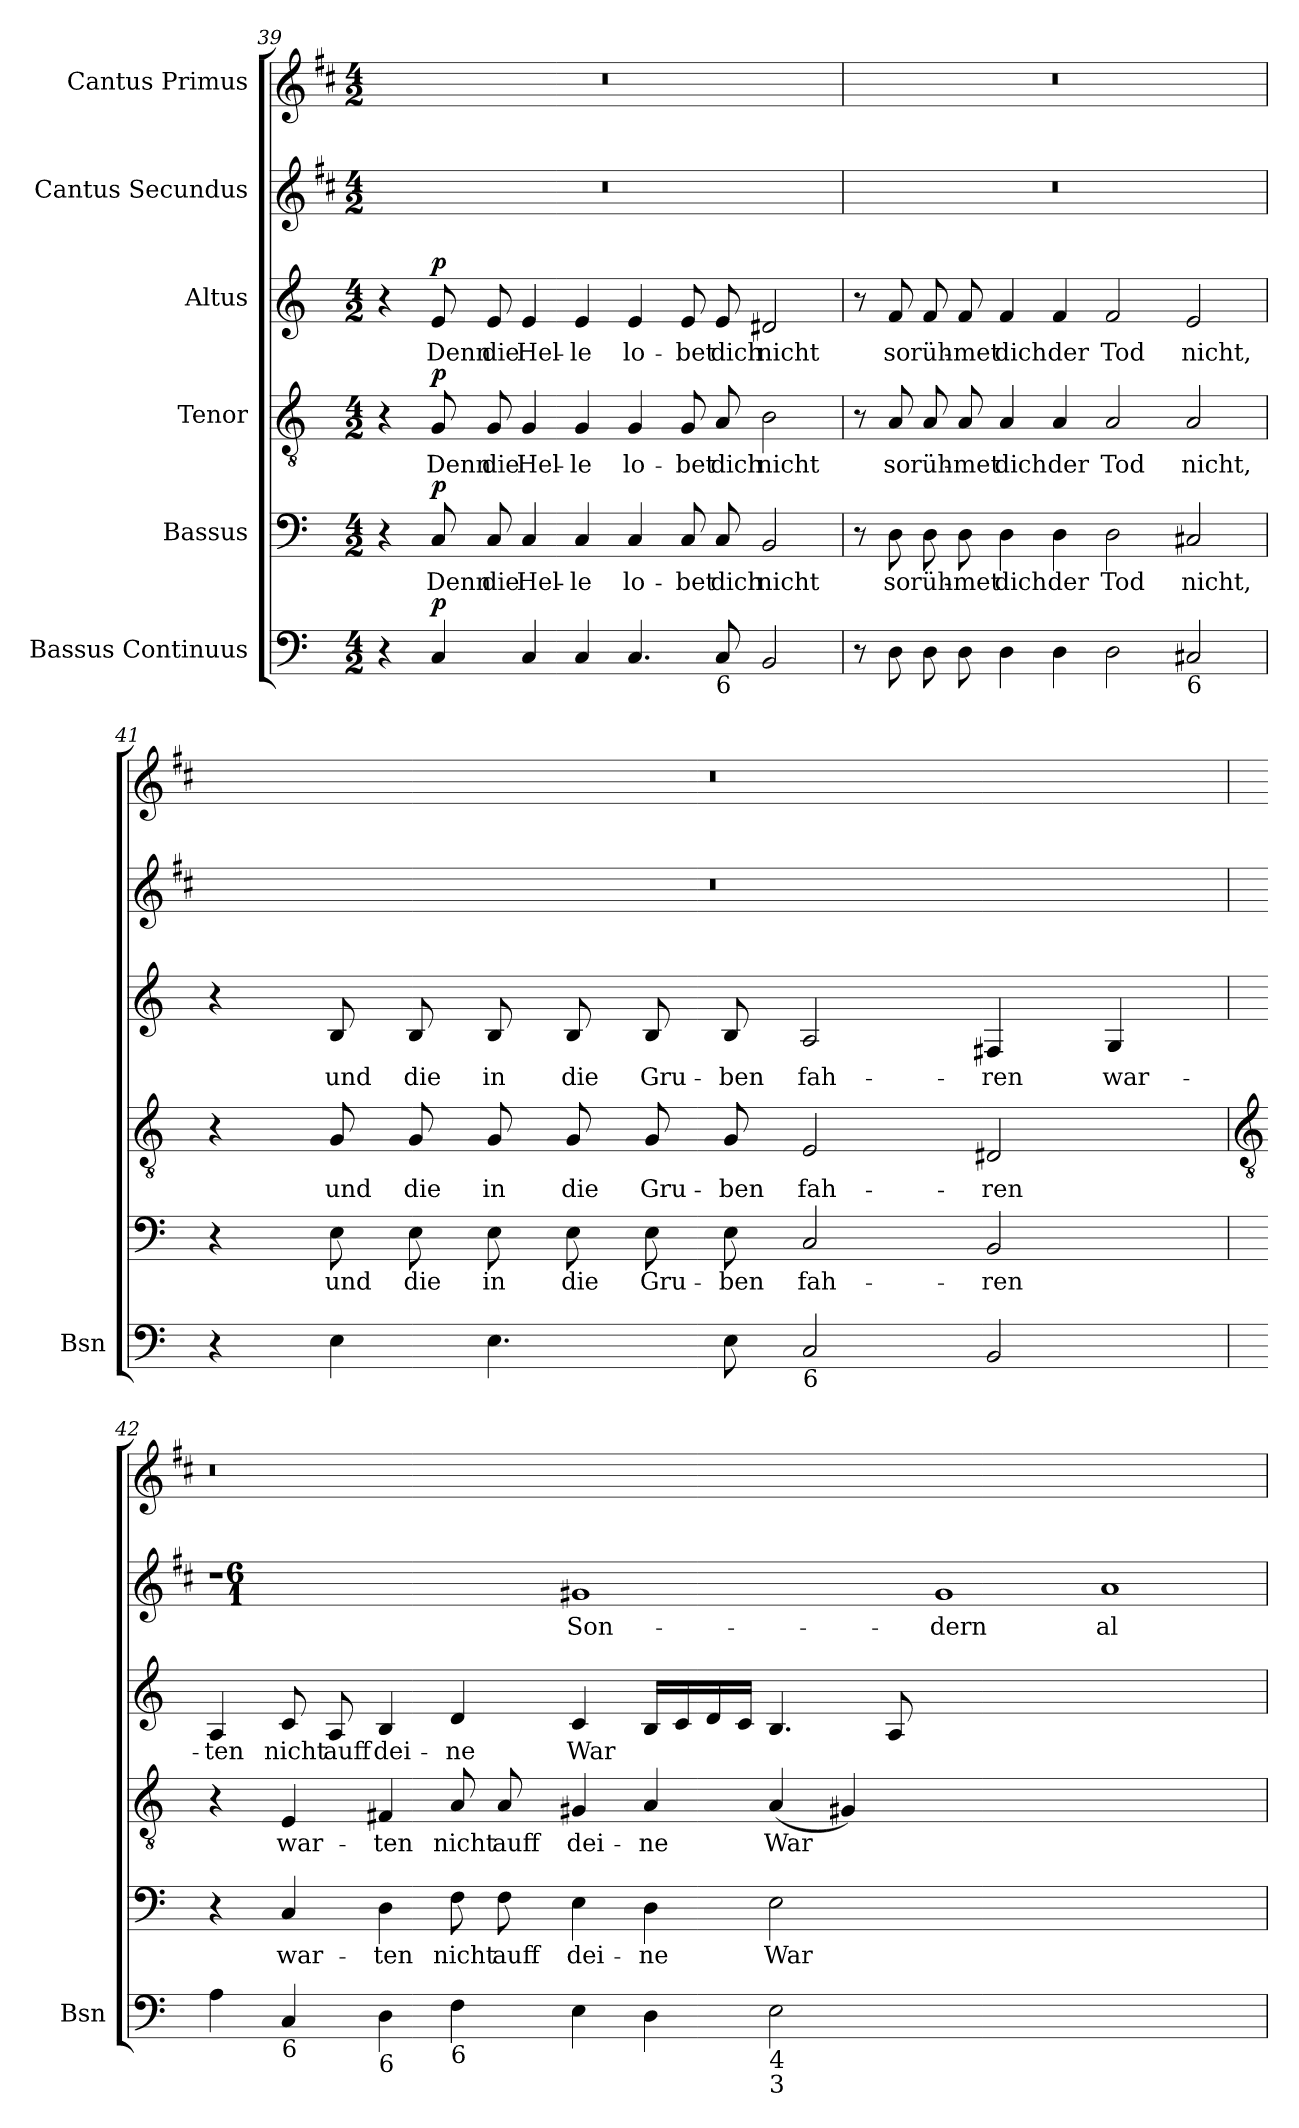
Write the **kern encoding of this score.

**kern	**dynam	**kern	**text	**dynam	**kern	**text	**dynam	**kern	**text	**dynam	**kern	**text	**kern
*part6	*part6	*part5	*part5	*part5	*part4	*part4	*part4	*part3	*part3	*part3	*part2	*part2	*part1
*staff6	*staff6	*staff5	*staff5	*staff5	*staff4	*staff4	*staff4	*staff3	*staff3	*staff3	*staff2	*staff2	*staff1
*I"Bassus  Continuus	*	*I"Bassus	*	*	*I"Tenor	*	*	*I"Altus	*	*	*I"Cantus Secundus	*	*I"Cantus Primus
*I'Bsn	*	*	*	*	*	*	*	*	*	*	*	*	*
!!LO:LB:g=z
*clefF4	*	*clefF4	*	*	*clefGv2	*	*	*clefG2	*	*	*clefG2	*	*clefG2
*	*	*	*	*	*	*	*	*	*	*	*ITrd1c2	*	*ITrd1c2
*k[]	*	*k[]	*	*	*k[]	*	*	*k[]	*	*	*k[]	*	*k[]
*C:	*	*C:	*	*	*C:	*	*	*C:	*	*	*C:	*	*C:
*M4/2	*	*M4/2	*	*	*M4/2	*	*	*M4/2	*	*	*M4/2	*	*M4/2
=39	=39	=39	=39	=39	=39	=39	=39	=39	=39	=39	=39	=39	=39
4r	.	4r	.	.	4r	.	.	4r	.	.	0r	.	0r
!	!LO:DY:a	!	!LO:LY:b	!LO:DY:a	!	!LO:LY:b	!LO:DY:a	!	!LO:LY:b	!LO:DY:a	!	!	!
4C	p	8C	Denn	p	8G	Denn	p	8e	Denn	p	.	.	.
!	!	!	!LO:LY:b	!	!	!LO:LY:b	!	!	!LO:LY:b	!	!	!	!
.	.	8C	die	.	8G	die	.	8e	die	.	.	.	.
!	!	!	!LO:LY:b	!	!	!LO:LY:b	!	!	!LO:LY:b	!	!	!	!
4C	.	4C	Hel-	.	4G	Hel-	.	4e	Hel-	.	.	.	.
!	!	!	!LO:LY:b	!	!	!LO:LY:b	!	!	!LO:LY:b	!	!	!	!
4C	.	4C	-le	.	4G	-le	.	4e	-le	.	.	.	.
!	!	!	!LO:LY:b	!	!	!LO:LY:b	!	!	!LO:LY:b	!	!	!	!
4.C	.	4C	lo-	.	4G	lo-	.	4e	lo-	.	.	.	.
!	!	!	!LO:LY:b	!	!	!LO:LY:b	!	!	!LO:LY:b	!	!	!	!
.	.	8C	-bet	.	8G	-bet	.	8e	-bet	.	.	.	.
!LO:TX:b:t=6	!	!	!	!	!	!	!	!	!	!	!	!	!
!	!	!	!LO:LY:b	!	!	!LO:LY:b	!	!	!LO:LY:b	!	!	!	!
8C	.	8C	dich	.	8A	dich	.	8e	dich	.	.	.	.
!	!	!	!LO:LY:b	!	!	!LO:LY:b	!	!	!LO:LY:b	!	!	!	!
2BB	.	2BB	nicht	.	2B	nicht	.	2d#X	nicht	.	.	.	.
=40	=40	=40	=40	=40	=40	=40	=40	=40	=40	=40	=40	=40	=40
8r	.	8r	.	.	8r	.	.	8r	.	.	0r	.	0r
!	!	!	!LO:LY:b	!	!	!LO:LY:b	!	!	!LO:LY:b	!	!	!	!
8D	.	8D	so	.	8A	so	.	8f	so	.	.	.	.
!	!	!	!LO:LY:b	!	!	!LO:LY:b	!	!	!LO:LY:b	!	!	!	!
8D	.	8D	rüh-	.	8A	rüh-	.	8f	rüh-	.	.	.	.
!	!	!	!LO:LY:b	!	!	!LO:LY:b	!	!	!LO:LY:b	!	!	!	!
8D	.	8D	-met	.	8A	-met	.	8f	-met	.	.	.	.
!	!	!	!LO:LY:b	!	!	!LO:LY:b	!	!	!LO:LY:b	!	!	!	!
4D	.	4D	dich	.	4A	dich	.	4f	dich	.	.	.	.
!	!	!	!LO:LY:b	!	!	!LO:LY:b	!	!	!LO:LY:b	!	!	!	!
4D	.	4D	der	.	4A	der	.	4f	der	.	.	.	.
!	!	!	!LO:LY:b	!	!	!LO:LY:b	!	!	!LO:LY:b	!	!	!	!
2D	.	2D	Tod	.	2A	Tod	.	2f	Tod	.	.	.	.
!LO:TX:b:t=6	!	!	!	!	!	!	!	!	!	!	!	!	!
!	!	!	!LO:LY:b	!	!	!LO:LY:b	!	!	!LO:LY:b	!	!	!	!
2C#X	.	2C#X	nicht,	.	2A	nicht,	.	2e	nicht,	.	.	.	.
!!LO:LB:g=z
=41	=41	=41	=41	=41	=41	=41	=41	=41	=41	=41	=41	=41	=41
4r	.	4r	.	.	4r	.	.	4r	.	.	0r	.	0r
!	!	!	!LO:LY:b	!	!	!LO:LY:b	!	!	!LO:LY:b	!	!	!	!
4E	.	8E	und	.	8G	und	.	8B	und	.	.	.	.
!	!	!	!LO:LY:b	!	!	!LO:LY:b	!	!	!LO:LY:b	!	!	!	!
.	.	8E	die	.	8G	die	.	8B	die	.	.	.	.
!	!	!	!LO:LY:b	!	!	!LO:LY:b	!	!	!LO:LY:b	!	!	!	!
4.E	.	8E	in	.	8G	in	.	8B	in	.	.	.	.
!	!	!	!LO:LY:b	!	!	!LO:LY:b	!	!	!LO:LY:b	!	!	!	!
.	.	8E	die	.	8G	die	.	8B	die	.	.	.	.
!	!	!	!LO:LY:b	!	!	!LO:LY:b	!	!	!LO:LY:b	!	!	!	!
.	.	8E	Gru-	.	8G	Gru-	.	8B	Gru-	.	.	.	.
!	!	!	!LO:LY:b	!	!	!LO:LY:b	!	!	!LO:LY:b	!	!	!	!
8E	.	8E	-ben	.	8G	-ben	.	8B	-ben	.	.	.	.
!LO:TX:b:t=6	!	!	!	!	!	!	!	!	!	!	!	!	!
!	!	!	!LO:LY:b	!	!	!LO:LY:b	!	!	!LO:LY:b	!	!	!	!
2C	.	2C	fah-	.	2E	fah-	.	2A	fah-	.	.	.	.
!	!	!	!LO:LY:b	!	!	!LO:LY:b	!	!	!LO:LY:b	!	!	!	!
2BB	.	2BB	-ren	.	2D#X	-ren	.	4F#X	-ren	.	.	.	.
!	!	!	!	!	!	!	!	!	!LO:LY:b	!	!	!	!
.	.	.	.	.	.	.	.	4G	war-	.	.	.	.
!!LO:LB:g=z
=42	=42	=42	=42	=42	=42	=42	=42	=42	=42	=42	=42	=42	=42
*	*	*	*	*	*clefGv2	*	*	*	*	*	*	*	*
!	!	!	!	!	!	!	!	!	!LO:LY:b	!	!	!	!
4A	.	4r	.	.	4r	.	.	4A	-ten	.	1r	.	0r
!LO:TX:b:t=6	!	!	!	!	!	!	!	!	!	!	!	!	!
!	!	!	!LO:LY:b	!	!	!LO:LY:b	!	!	!LO:LY:b	!	!	!	!
4C	.	4C	war-	.	4E	war-	.	8c	nicht	.	.	.	.
!	!	!	!	!	!	!	!	!	!LO:LY:b	!	!	!	!
.	.	.	.	.	.	.	.	8A	auff	.	.	.	.
!LO:TX:b:t=6	!	!	!	!	!	!	!	!	!	!	!	!	!
!	!	!	!LO:LY:b	!	!	!LO:LY:b	!	!	!LO:LY:b	!	!	!	!
4D	.	4D	-ten	.	4F#X	-ten	.	4B	dei-	.	.	.	.
!LO:TX:b:t=6	!	!	!	!	!	!	!	!	!	!	!	!	!
!	!	!	!LO:LY:b	!	!	!LO:LY:b	!	!	!LO:LY:b	!	!	!	!
4F	.	8F	nicht	.	8A	nicht	.	4d	-ne	.	.	.	.
!	!	!	!LO:LY:b	!	!	!LO:LY:b	!	!	!	!	!	!	!
.	.	8F	auff	.	8A	auff	.	.	.	.	.	.	.
*	*	*	*	*	*	*	*	*	*	*	*M6/1	*	*
!	!	!	!LO:LY:b	!	!	!LO:LY:b	!	!	!LO:LY:b	!	!	!LO:LY:b	!
4E	.	4E	dei-	.	4G#X	dei-	.	4c	War	.	1f#X	Son-	.
!	!	!	!LO:LY:b	!	!	!LO:LY:b	!	!	!	!	!	!	!
4D	.	4D	-ne	.	4A	-ne	.	16BLL	.	.	.	.	.
.	.	.	.	.	.	.	.	16c	.	.	.	.	.
.	.	.	.	.	.	.	.	16d	.	.	.	.	.
.	.	.	.	.	.	.	.	16cJJ	.	.	.	.	.
!LO:TX:b:t=4	!	!	!	!	!	!	!	!	!	!	!	!	!
!LO:TX:b:t=3	!	!	!	!	!	!	!	!	!	!	!	!	!
!	!	!	!LO:LY:b	!	!	!LO:LY:b	!	!	!	!	!	!	!
2E	.	2E	War	.	(<4A	War	.	4.B	.	.	.	.	.
.	.	.	.	.	4G#X)	.	.	.	.	.	.	.	.
.	.	.	.	.	.	.	.	8A	.	.	.	.	.
!	!	!	!	!	!	!	!	!	!	!	!	!LO:LY:b	!
0ryy	.	0ryy	.	.	0ryy	.	.	0ryy	.	.	1f#	-dern	0ryy
!	!	!	!	!	!	!	!	!	!	!	!	!LO:LY:b	!
.	.	.	.	.	.	.	.	.	.	.	1g	al-	.
=	=	=	=	=	=	=	=	=	=	=	=	=	=
*-	*-	*-	*-	*-	*-	*-	*-	*-	*-	*-	*-	*-	*-
